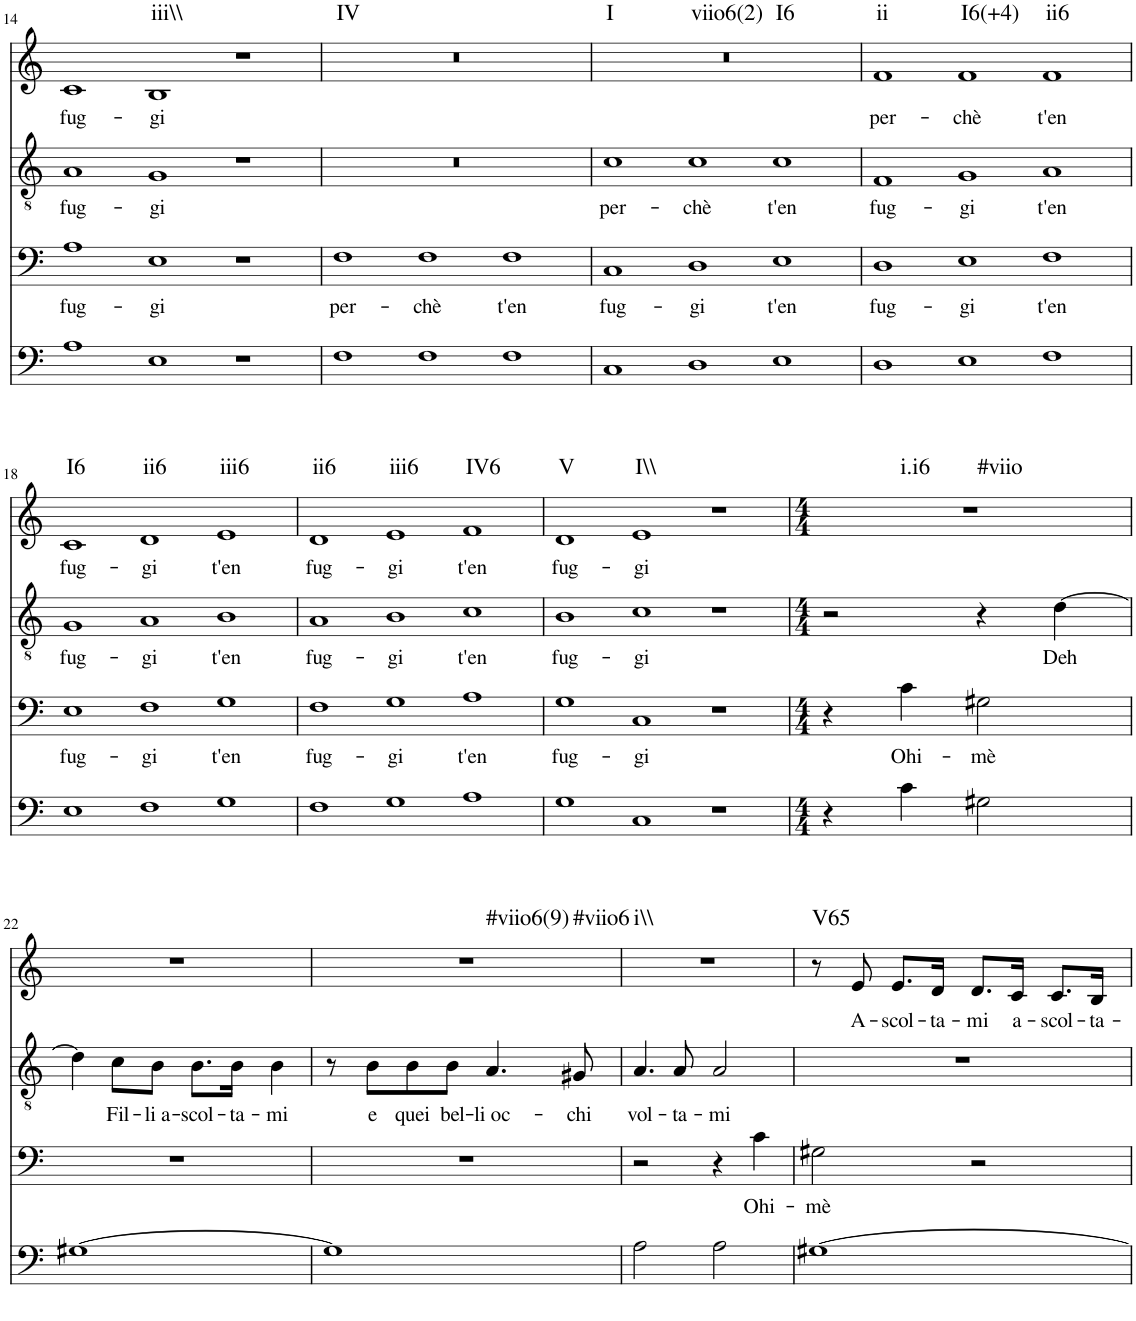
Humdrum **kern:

**kern	**kern	**text	**kern	**text	**kern	**text	**harte
*part4	*part3	*part3	*part2	*part2	*part1	*part1	*part1
*staff4	*staff3	*staff3	*staff2	*staff2	*staff1	*staff1	*
*I"unbenannt4	*I"unbenannt3	*	*I"unbenannt2	*	*I"unbenannt1	*	*
!!LO:PB:g=z
*clefF4	*clefF4	*	*clefGv2	*	*clefG2	*	*
*k[]	*k[]	*	*k[]	*	*k[]	*	*
*M3/1	*M3/1	*	*M3/1	*	*M3/1	*	*
=14	=14	=14	=14	=14	=14	=14	=14
!	!	!LO:LY:b	!	!LO:LY:b	!	!LO:LY:b	!
1A	1A	fug-	1A	fug-	1c	fug-	.
!	!	!LO:LY:b	!	!LO:LY:b	!	!LO:LY:b	!LO:H:kt=iii\\
1E	1E	gi	1G	gi	1B	gi	N
1r	1r	.	1r	.	1r	.	.
=15	=15	=15	=15	=15	=15	=15	=15
!	!	!LO:LY:b	!	!	!	!	!LO:H:kt=IV
1F	1F	per-	0.r	.	0.r	.	N
!	!	!LO:LY:b	!	!	!	!	!
1F	1F	chè	.	.	.	.	.
!	!	!LO:LY:b	!	!	!	!	!
1F	1F	t'en	.	.	.	.	.
=16	=16	=16	=16	=16	=16	=16	=16
!	!	!LO:LY:b	!	!LO:LY:b	!	!	!LO:H:n=1:kt=I
!	!	!	!	!	!	!	!LO:H:n=2:kt=viio6(2)
!	!	!	!	!	!	!	!LO:H:n=3:kt=I6
1C	1C	fug-	1c	per-	0.r	.	N N N
!	!	!LO:LY:b	!	!LO:LY:b	!	!	!
1D	1D	gi	1c	chè	.	.	.
!	!	!LO:LY:b	!	!LO:LY:b	!	!	!
1E	1E	t'en	1c	t'en	.	.	.
=17	=17	=17	=17	=17	=17	=17	=17
!	!	!LO:LY:b	!	!LO:LY:b	!	!LO:LY:b	!LO:H:kt=ii
1D	1D	fug-	1F	fug-	1f	per-	N
!	!	!LO:LY:b	!	!LO:LY:b	!	!LO:LY:b	!LO:H:kt=I6(+4)
1E	1E	gi	1G	gi	1f	chè	N
!	!	!LO:LY:b	!	!LO:LY:b	!	!LO:LY:b	!LO:H:kt=ii6
1F	1F	t'en	1A	t'en	1f	t'en	N
!!LO:LB:g=z
=18	=18	=18	=18	=18	=18	=18	=18
!	!	!LO:LY:b	!	!LO:LY:b	!	!LO:LY:b	!LO:H:kt=I6
1E	1E	fug-	1G	fug-	1c	fug-	N
!	!	!LO:LY:b	!	!LO:LY:b	!	!LO:LY:b	!LO:H:kt=ii6
1F	1F	gi	1A	gi	1d	gi	N
!	!	!LO:LY:b	!	!LO:LY:b	!	!LO:LY:b	!LO:H:kt=iii6
1G	1G	t'en	1B	t'en	1e	t'en	N
=19	=19	=19	=19	=19	=19	=19	=19
!	!	!LO:LY:b	!	!LO:LY:b	!	!LO:LY:b	!LO:H:kt=ii6
1F	1F	fug-	1A	fug-	1d	fug-	N
!	!	!LO:LY:b	!	!LO:LY:b	!	!LO:LY:b	!LO:H:kt=iii6
1G	1G	gi	1B	gi	1e	gi	N
!	!	!LO:LY:b	!	!LO:LY:b	!	!LO:LY:b	!LO:H:kt=IV6
1A	1A	t'en	1c	t'en	1f	t'en	N
=20	=20	=20	=20	=20	=20	=20	=20
!	!	!LO:LY:b	!	!LO:LY:b	!	!LO:LY:b	!LO:H:kt=V
1G	1G	fug-	1B	fug-	1d	fug-	N
!	!	!LO:LY:b	!	!LO:LY:b	!	!LO:LY:b	!LO:H:kt=I\\
1C	1C	gi	1c	gi	1e	gi	N
1r	1r	.	1r	.	1r	.	.
=21	=21	=21	=21	=21	=21	=21	=21
*M4/4	*M4/4	*	*M4/4	*	*M4/4	*	*
!	!	!	!	!	!	!	!LO:H:n=1:kt=i.i6
!	!	!	!	!	!	!	!LO:H:n=2:kt=#viio
4r	4r	.	2r	.	1r	.	N N
!	!	!LO:LY:b	!	!	!	!	!
4c\	4c\	Ohi-	.	.	.	.	.
!	!	!LO:LY:b	!	!	!	!	!
2G#X\	2G#X\	mè	4r	.	.	.	.
!	!	!	!	!LO:LY:b	!	!	!
.	.	.	[4d\	Deh	.	.	.
!!LO:LB:g=z
=22	=22	=22	=22	=22	=22	=22	=22
[1G#X	1r	.	4d\]	.	1r	.	.
!	!	!	!	!LO:LY:b	!	!	!
.	.	.	8c\L	Fil-	.	.	.
!	!	!	!	!LO:LY:b	!	!	!
.	.	.	8B\J	li a-	.	.	.
!	!	!	!	!LO:LY:b	!	!	!
.	.	.	8.B\L	scol-	.	.	.
!	!	!	!	!LO:LY:b	!	!	!
.	.	.	16B\Jk	ta-	.	.	.
!	!	!	!	!LO:LY:b	!	!	!
.	.	.	4B\	mi	.	.	.
=23	=23	=23	=23	=23	=23	=23	=23
!	!	!	!	!	!	!	!LO:H:n=1:kt=#viio6(9)
!	!	!	!	!	!	!	!LO:H:n=2:kt=#viio6
1G#]	1r	.	8r	.	1r	.	N N
!	!	!	!	!LO:LY:b	!	!	!
.	.	.	8B\L	e	.	.	.
!	!	!	!	!LO:LY:b	!	!	!
.	.	.	8B\	quei	.	.	.
!	!	!	!	!LO:LY:b	!	!	!
.	.	.	8B\J	bel-	.	.	.
!	!	!	!	!LO:LY:b	!	!	!
.	.	.	4.A/	li oc-	.	.	.
!	!	!	!	!LO:LY:b	!	!	!
.	.	.	8G#X/	chi	.	.	.
=24	=24	=24	=24	=24	=24	=24	=24
!	!	!	!	!LO:LY:b	!	!	!LO:H:kt=i\\
2A\	2r	.	4.A/	vol-	1r	.	N
!	!	!	!	!LO:LY:b	!	!	!
.	.	.	8A/	ta-	.	.	.
!	!	!	!	!LO:LY:b	!	!	!
2A\	4r	.	2A/	mi	.	.	.
!	!	!LO:LY:b	!	!	!	!	!
.	4c\	Ohi-	.	.	.	.	.
=25	=25	=25	=25	=25	=25	=25	=25
!	!	!LO:LY:b	!	!	!	!	!LO:H:kt=V65
[1G#X	2G#X\	mè	1r	.	8r	.	N
!	!	!	!	!	!	!LO:LY:b	!
.	.	.	.	.	8e/	A-	.
!	!	!	!	!	!	!LO:LY:b	!
.	.	.	.	.	8.e/L	scol-	.
!	!	!	!	!	!	!LO:LY:b	!
.	.	.	.	.	16d/Jk	ta-	.
!	!	!	!	!	!	!LO:LY:b	!
.	2r	.	.	.	8.d/L	mi	.
!	!	!	!	!	!	!LO:LY:b	!
.	.	.	.	.	16c/Jk	a-	.
!	!	!	!	!	!	!LO:LY:b	!
.	.	.	.	.	8.c/L	scol-	.
!	!	!	!	!	!	!LO:LY:b	!
.	.	.	.	.	16B/Jk	ta-	.
=	=	=	=	=	=	=	=
*-	*-	*-	*-	*-	*-	*-	*-
